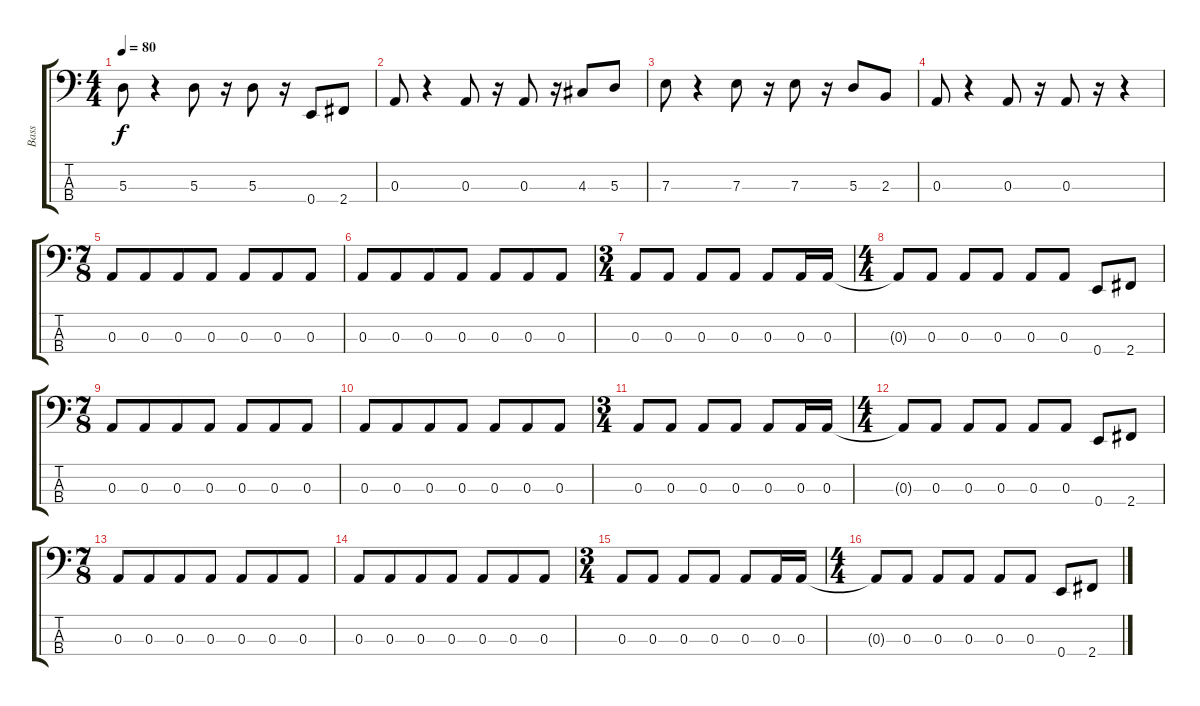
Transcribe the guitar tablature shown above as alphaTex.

\track ("Bass" "Bass") {instrument electricbassfinger}
\staff {score tabs}
\tuning (G2 D2 A1 E1) {hide}
\ts (4 4)
\tempo 80
\clef f4
\ks c
5.3.8{dy f} r.4 5.3.8 r.16 5.3.8 r.16 0.4.8 2.4.8 |
0.3.8 r.4 0.3.8 r.16 0.3.8 r.16 4.3.8 5.3.8 |
7.3.8 r.4 7.3.8 r.16 7.3.8 r.16 5.3.8 2.3.8 |
0.3.8 r.4 0.3.8 r.16 0.3.8 r.16 r.4 |
\ts (7 8)
0.3.8 0.3.8 0.3.8 0.3.8 0.3.8 0.3.8 0.3.8 |
0.3.8 0.3.8 0.3.8 0.3.8 0.3.8 0.3.8 0.3.8 |
\ts (3 4)
0.3.8 0.3.8 0.3.8 0.3.8 0.3.8 0.3.16 0.3.16 |
\ts (4 4)
0.3{t}.8 0.3.8 0.3.8 0.3.8 0.3.8 0.3.8 0.4.8 2.4.8 |
\ts (7 8)
0.3.8 0.3.8 0.3.8 0.3.8 0.3.8 0.3.8 0.3.8 |
0.3.8 0.3.8 0.3.8 0.3.8 0.3.8 0.3.8 0.3.8 |
\ts (3 4)
0.3.8 0.3.8 0.3.8 0.3.8 0.3.8 0.3.16 0.3.16 |
\ts (4 4)
0.3{t}.8 0.3.8 0.3.8 0.3.8 0.3.8 0.3.8 0.4.8 2.4.8 |
\ts (7 8)
0.3.8 0.3.8 0.3.8 0.3.8 0.3.8 0.3.8 0.3.8 |
0.3.8 0.3.8 0.3.8 0.3.8 0.3.8 0.3.8 0.3.8 |
\ts (3 4)
0.3.8 0.3.8 0.3.8 0.3.8 0.3.8 0.3.16 0.3.16 |
\ts (4 4)
0.3{t}.8 0.3.8 0.3.8 0.3.8 0.3.8 0.3.8 0.4.8 2.4.8
